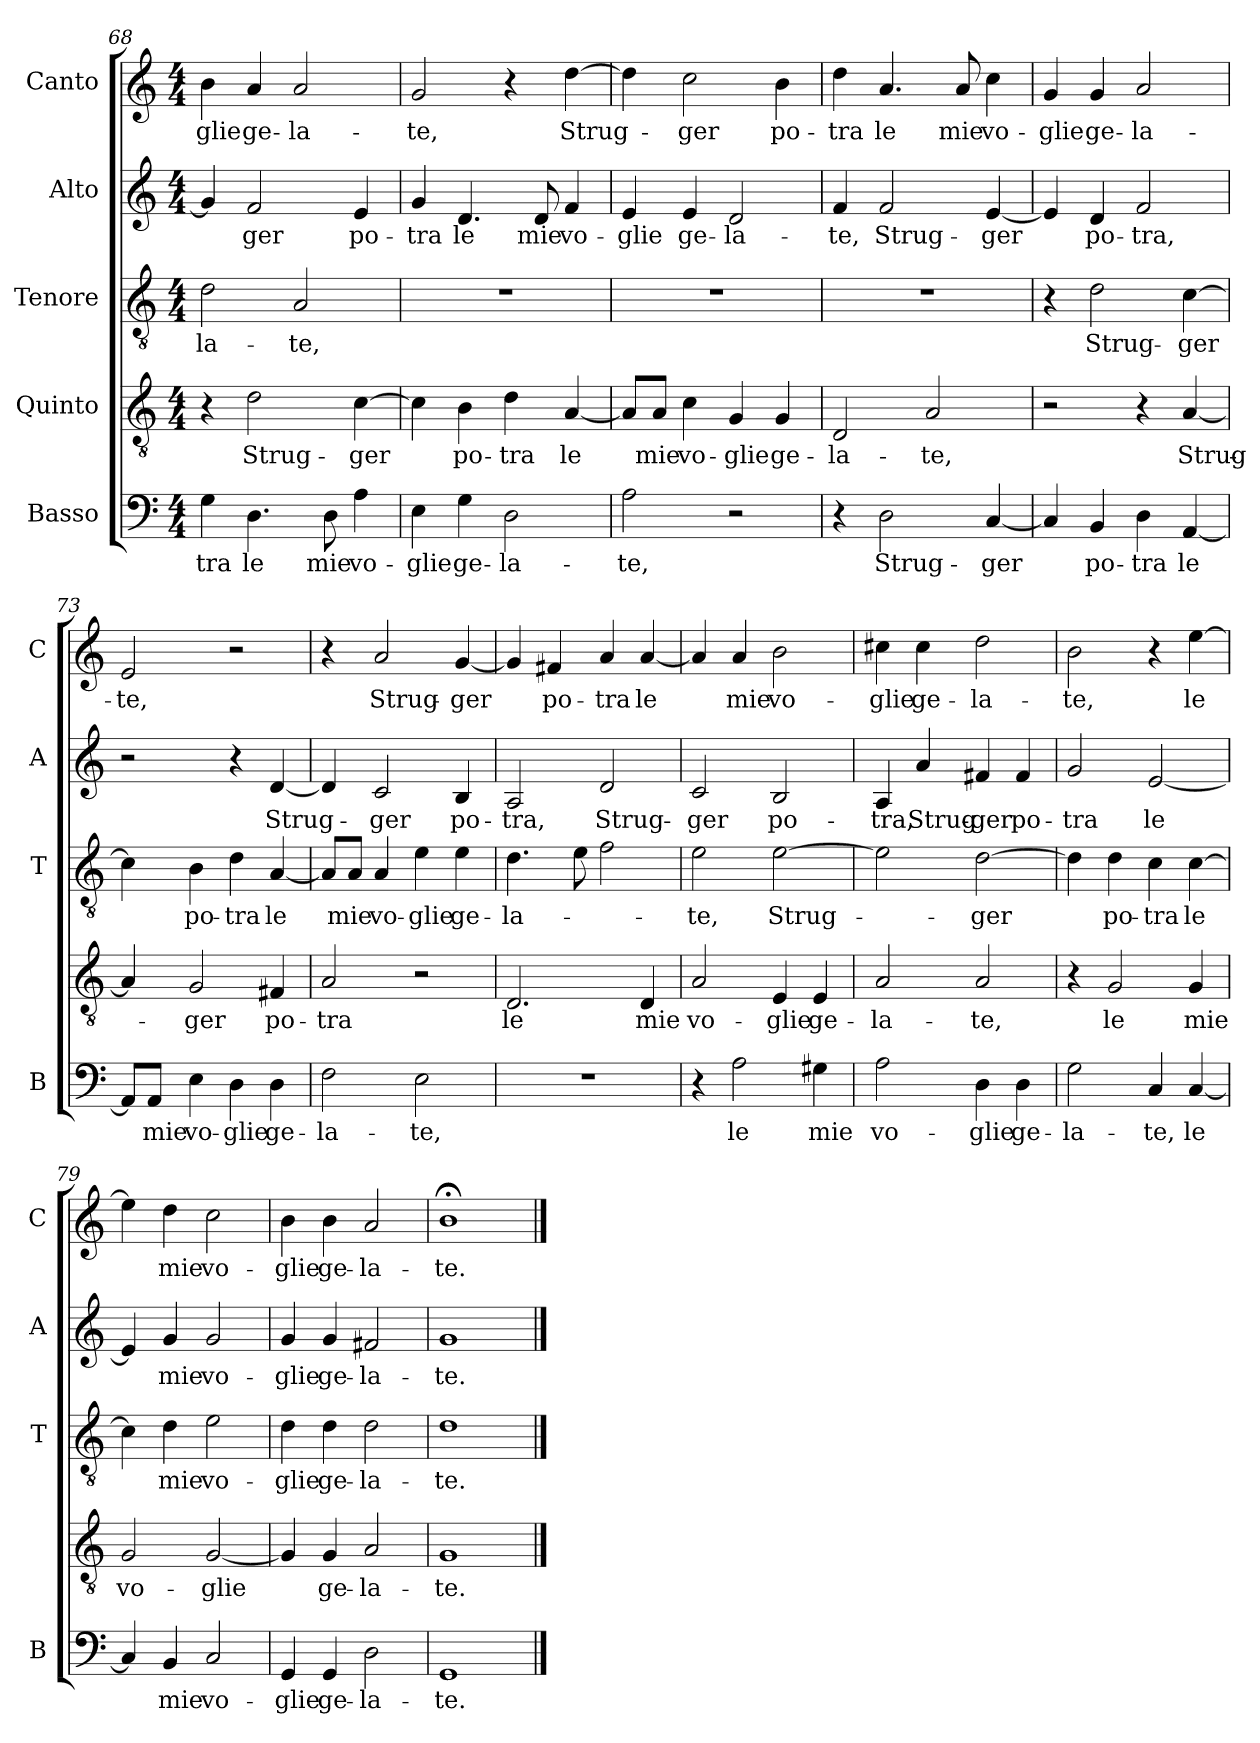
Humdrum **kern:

**kern	**text	**kern	**text	**kern	**text	**kern	**text	**kern	**text
*part5	*part5	*part4	*part4	*part3	*part3	*part2	*part2	*part1	*part1
*staff5	*staff5	*staff4	*staff4	*staff3	*staff3	*staff2	*staff2	*staff1	*staff1
*I"Basso	*	*I"Quinto	*	*I"Tenore	*	*I"Alto	*	*I"Canto	*
*I'B	*	*	*	*I'T	*	*I'A	*	*I'C	*
*clefF4	*	*clefGv2	*	*clefGv2	*	*clefG2	*	*clefG2	*
*k[]	*	*k[]	*	*k[]	*	*k[]	*	*k[]	*
*C:	*	*C:	*	*C:	*	*C:	*	*C:	*
*M4/4	*	*M4/4	*	*M4/4	*	*M4/4	*	*M4/4	*
=68	=68	=68	=68	=68	=68	=68	=68	=68	=68
!	!LO:LY:b	!	!	!	!LO:LY:b	!	!	!	!LO:LY:b
4G\	-tra	4r	.	2d\	-la-	4g/]	.	4b\	-glie
!	!LO:LY:b	!	!LO:LY:b	!	!	!	!LO:LY:b	!	!LO:LY:b
4.D\	le	2d\	Strug-	.	.	2f/	-ger	4a/	ge-
!	!	!	!	!	!LO:LY:b	!	!	!	!LO:LY:b
.	.	.	.	2A/	-te,	.	.	2a/	-la-
!	!LO:LY:b	!	!	!	!	!	!	!	!
8D\	mie	.	.	.	.	.	.	.	.
!	!LO:LY:b	!	!LO:LY:b	!	!	!	!LO:LY:b	!	!
4A\	vo-	[4c\	-ger	.	.	4e/	po-	.	.
=69	=69	=69	=69	=69	=69	=69	=69	=69	=69
!	!LO:LY:b	!	!	!	!	!	!LO:LY:b	!	!LO:LY:b
4E\	-glie	4c\]	.	1r	.	4g/	-tra	2g/	-te,
!	!LO:LY:b	!	!LO:LY:b	!	!	!	!LO:LY:b	!	!
4G\	ge-	4B\	po-	.	.	4.d/	le	.	.
!	!LO:LY:b	!	!LO:LY:b	!	!	!	!	!	!
2D\	-la-	4d\	-tra	.	.	.	.	4r	.
!	!	!	!	!	!	!	!LO:LY:b	!	!
.	.	.	.	.	.	8d/	mie	.	.
!	!	!	!LO:LY:b	!	!	!	!LO:LY:b	!	!LO:LY:b
.	.	[4A/	le	.	.	4f/	vo-	[4dd\	Strug-
=70	=70	=70	=70	=70	=70	=70	=70	=70	=70
!	!LO:LY:b	!	!	!	!	!	!LO:LY:b	!	!
2A\	-te,	8A/L]	.	1r	.	4e/	-glie	4dd\]	.
!	!	!	!LO:LY:b	!	!	!	!	!	!
.	.	8A/J	mie	.	.	.	.	.	.
!	!	!	!LO:LY:b	!	!	!	!LO:LY:b	!	!LO:LY:b
.	.	4c\	vo-	.	.	4e/	ge-	2cc\	-ger
!	!	!	!LO:LY:b	!	!	!	!LO:LY:b	!	!
2r	.	4G/	-glie	.	.	2d/	-la-	.	.
!	!	!	!LO:LY:b	!	!	!	!	!	!LO:LY:b
.	.	4G/	ge-	.	.	.	.	4b\	po-
=71	=71	=71	=71	=71	=71	=71	=71	=71	=71
!	!	!	!LO:LY:b	!	!	!	!LO:LY:b	!	!LO:LY:b
4r	.	2D/	-la-	1r	.	4f/	-te,	4dd\	-tra
!	!LO:LY:b	!	!	!	!	!	!LO:LY:b	!	!LO:LY:b
2D\	Strug-	.	.	.	.	2f/	Strug-	4.a/	le
!	!	!	!LO:LY:b	!	!	!	!	!	!
.	.	2A/	-te,	.	.	.	.	.	.
!	!	!	!	!	!	!	!	!	!LO:LY:b
.	.	.	.	.	.	.	.	8a/	mie
!	!LO:LY:b	!	!	!	!	!	!LO:LY:b	!	!LO:LY:b
[4C/	-ger	.	.	.	.	[4e/	-ger	4cc\	vo-
!!LO:PB:g=z
=72	=72	=72	=72	=72	=72	=72	=72	=72	=72
!	!	!	!	!	!	!	!	!	!LO:LY:b
4C/]	.	2r	.	4r	.	4e/]	.	4g/	-glie
!	!LO:LY:b	!	!	!	!LO:LY:b	!	!LO:LY:b	!	!LO:LY:b
4BB/	po-	.	.	2d\	Strug-	4d/	po-	4g/	ge-
!	!LO:LY:b	!	!	!	!	!	!LO:LY:b	!	!LO:LY:b
4D\	-tra	4r	.	.	.	2f/	-tra,	2a/	-la-
!	!LO:LY:b	!	!LO:LY:b	!	!LO:LY:b	!	!	!	!
[4AA/	le	[4A/	Strug-	[4c\	-ger	.	.	.	.
=73	=73	=73	=73	=73	=73	=73	=73	=73	=73
!	!	!	!	!	!	!	!	!	!LO:LY:b
8AA/L]	.	4A/]	.	4c\]	.	2r	.	2e/	-te,
!	!LO:LY:b	!	!	!	!	!	!	!	!
8AA/J	mie	.	.	.	.	.	.	.	.
!	!LO:LY:b	!	!LO:LY:b	!	!LO:LY:b	!	!	!	!
4E\	vo-	2G/	-ger	4B\	po-	.	.	.	.
!	!LO:LY:b	!	!	!	!LO:LY:b	!	!	!	!
4D\	-glie	.	.	4d\	-tra	4r	.	2r	.
!	!LO:LY:b	!	!LO:LY:b	!	!LO:LY:b	!	!LO:LY:b	!	!
4D\	ge-	4F#X/	po-	[4A/	le	[4d/	Strug-	.	.
=74	=74	=74	=74	=74	=74	=74	=74	=74	=74
!	!LO:LY:b	!	!LO:LY:b	!	!	!	!	!	!
2F\	-la-	2A/	-tra	8A/L]	.	4d/]	.	4r	.
!	!	!	!	!	!LO:LY:b	!	!	!	!
.	.	.	.	8A/J	mie	.	.	.	.
!	!	!	!	!	!LO:LY:b	!	!LO:LY:b	!	!LO:LY:b
.	.	.	.	4A/	vo-	2c/	-ger	2a/	Strug-
!	!LO:LY:b	!	!	!	!LO:LY:b	!	!	!	!
2E\	-te,	2r	.	4e\	-glie	.	.	.	.
!	!	!	!	!	!LO:LY:b	!	!LO:LY:b	!	!LO:LY:b
.	.	.	.	4e\	ge-	4B/	po-	[4g/	-ger
=75	=75	=75	=75	=75	=75	=75	=75	=75	=75
!	!	!	!LO:LY:b	!	!LO:LY:b	!	!LO:LY:b	!	!
1r	.	2.D/	le	4.d\	-la-	2A/	-tra,	4g/]	.
!	!	!	!	!	!	!	!	!	!LO:LY:b
.	.	.	.	.	.	.	.	4f#X/	po-
.	.	.	.	8e\	.	.	.	.	.
!	!	!	!	!	!	!	!LO:LY:b	!	!LO:LY:b
.	.	.	.	2f\	.	2d/	Strug-	4a/	-tra
!	!	!	!LO:LY:b	!	!	!	!	!	!LO:LY:b
.	.	4D/	mie	.	.	.	.	[4a/	le
=76	=76	=76	=76	=76	=76	=76	=76	=76	=76
!	!	!	!LO:LY:b	!	!LO:LY:b	!	!LO:LY:b	!	!
4r	.	2A/	vo-	2e\	-te,	2c/	-ger	4a/]	.
!	!LO:LY:b	!	!	!	!	!	!	!	!LO:LY:b
2A\	le	.	.	.	.	.	.	4a/	mie
!	!	!	!LO:LY:b	!	!LO:LY:b	!	!LO:LY:b	!	!LO:LY:b
.	.	4E/	-glie	[2e\	Strug-	2B/	po-	2b\	vo-
!	!LO:LY:b	!	!LO:LY:b	!	!	!	!	!	!
4G#X\	mie	4E/	ge-	.	.	.	.	.	.
!!LO:LB:g=z
=77	=77	=77	=77	=77	=77	=77	=77	=77	=77
!	!LO:LY:b	!	!LO:LY:b	!	!	!	!LO:LY:b	!	!LO:LY:b
2A\	vo-	2A/	-la-	2e\]	.	4A/	-tra,	4cc#X\	-glie
!	!	!	!	!	!	!	!LO:LY:b	!	!LO:LY:b
.	.	.	.	.	.	4a/	Strug-	4cc#\	ge-
!	!LO:LY:b	!	!LO:LY:b	!	!LO:LY:b	!	!LO:LY:b	!	!LO:LY:b
4D\	-glie	2A/	-te,	[2d\	-ger	4f#X/	-ger	2dd\	-la-
!	!LO:LY:b	!	!	!	!	!	!LO:LY:b	!	!
4D\	ge-	.	.	.	.	4f#/	po-	.	.
=78	=78	=78	=78	=78	=78	=78	=78	=78	=78
!	!LO:LY:b	!	!	!	!	!	!LO:LY:b	!	!LO:LY:b
2G\	-la-	4r	.	4d\]	.	2g/	-tra	2b\	-te,
!	!	!	!LO:LY:b	!	!LO:LY:b	!	!	!	!
.	.	2G/	le	4d\	po-	.	.	.	.
!	!LO:LY:b	!	!	!	!LO:LY:b	!	!LO:LY:b	!	!
4C/	-te,	.	.	4c\	-tra	[2e/	le	4r	.
!	!LO:LY:b	!	!LO:LY:b	!	!LO:LY:b	!	!	!	!LO:LY:b
[4C/	le	4G/	mie	[4c\	le	.	.	[4ee\	le
=79	=79	=79	=79	=79	=79	=79	=79	=79	=79
!	!	!	!LO:LY:b	!	!	!	!	!	!
4C/]	.	2G/	vo-	4c\]	.	4e/]	.	4ee\]	.
!	!LO:LY:b	!	!	!	!LO:LY:b	!	!LO:LY:b	!	!LO:LY:b
4BB/	mie	.	.	4d\	mie	4g/	mie	4dd\	mie
!	!LO:LY:b	!	!LO:LY:b	!	!LO:LY:b	!	!LO:LY:b	!	!LO:LY:b
2C/	vo-	[2G/	-glie	2e\	vo-	2g/	vo-	2cc\	vo-
=80	=80	=80	=80	=80	=80	=80	=80	=80	=80
!	!LO:LY:b	!	!	!	!LO:LY:b	!	!LO:LY:b	!	!LO:LY:b
4GG/	-glie	4G/]	.	4d\	-glie	4g/	-glie	4b\	-glie
!	!LO:LY:b	!	!LO:LY:b	!	!LO:LY:b	!	!LO:LY:b	!	!LO:LY:b
4GG/	ge-	4G/	ge-	4d\	ge-	4g/	ge-	4b\	ge-
!	!LO:LY:b	!	!LO:LY:b	!	!LO:LY:b	!	!LO:LY:b	!	!LO:LY:b
2D\	-la-	2A/	-la-	2d\	-la-	2f#X/	-la-	2a/	-la-
=81	=81	=81	=81	=81	=81	=81	=81	=81	=81
!	!LO:LY:b	!	!LO:LY:b	!	!LO:LY:b	!	!LO:LY:b	!	!LO:LY:b
1GG	-te.	1G	-te.	1d	-te.	1g	-te.	1b;<	-te.
==	==	==	==	==	==	==	==	==	==
*-	*-	*-	*-	*-	*-	*-	*-	*-	*-
